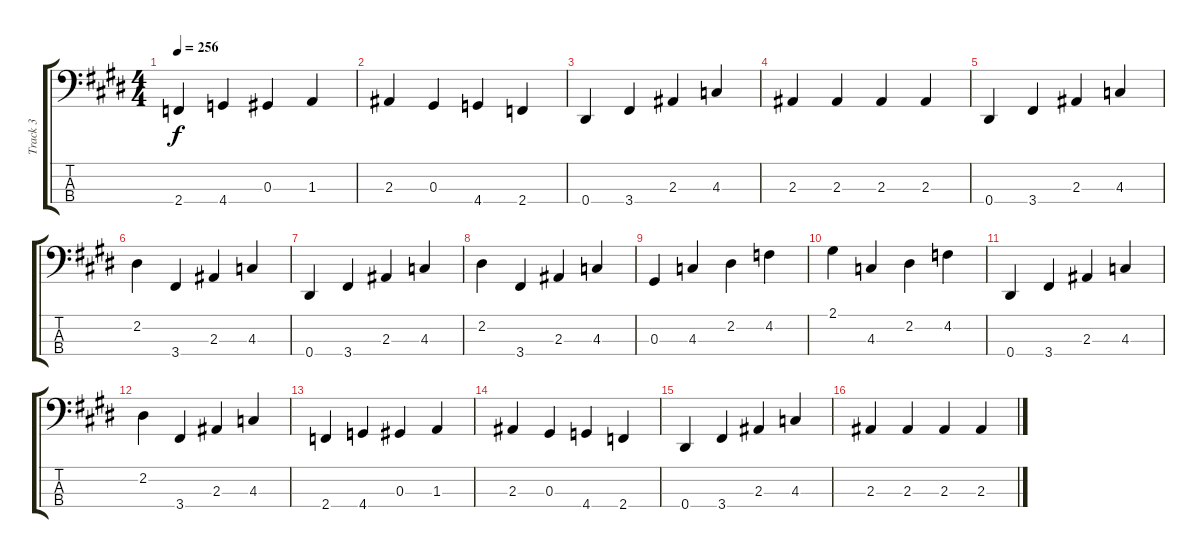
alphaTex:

\track ("Track 3" "Track 3") {instrument electricbassfinger}
\staff {score tabs}
\tuning (Gb2 Db2 Ab1 Eb1) {hide}
\ts (4 4)
\tempo 256
\clef f4
\ks e
2.4.4{dy f} 4.4.4 0.3.4 1.3.4 |
2.3.4 0.3.4 4.4.4 2.4.4 |
0.4.4 3.4.4 2.3.4 4.3.4 |
2.3.4 2.3.4 2.3.4 2.3.4 |
0.4.4 3.4.4 2.3.4 4.3.4 |
2.2.4 3.4.4 2.3.4 4.3.4 |
0.4.4 3.4.4 2.3.4 4.3.4 |
2.2.4 3.4.4 2.3.4 4.3.4 |
0.3.4 4.3.4 2.2.4 4.2.4 |
2.1.4 4.3.4 2.2.4 4.2.4 |
0.4.4 3.4.4 2.3.4 4.3.4 |
2.2.4 3.4.4 2.3.4 4.3.4 |
2.4.4 4.4.4 0.3.4 1.3.4 |
2.3.4 0.3.4 4.4.4 2.4.4 |
0.4.4 3.4.4 2.3.4 4.3.4 |
2.3.4 2.3.4 2.3.4 2.3.4
